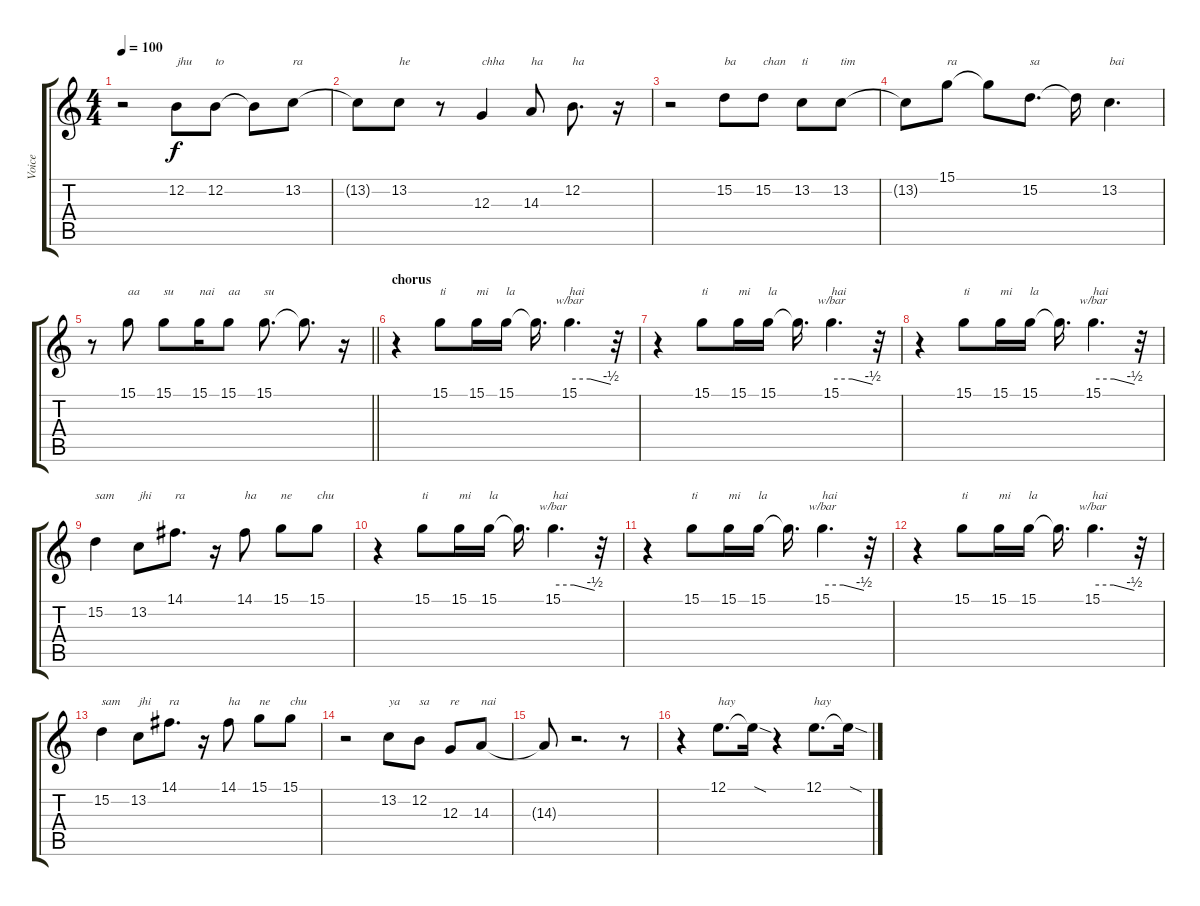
\track ("Voice" "Voice") {instrument lead2sawtooth}
\staff {score tabs}
\tuning (E4 B3 G3 D3 A2 E2) {hide}
\ts (4 4)
\tempo 100
\clef g2
\ks c
r.2{dy f} 12.2.8{txt "jhu"} 12.2.8{txt "to"} 12.2{t}.8 13.2.8{txt "ra"} |
13.2{t}.8 13.2.8{txt "he"} r.8 12.3.4{txt "chha"} 14.3.8{txt "ha"} 12.2.8{d txt "ha"} r.16 |
r.2 15.2.8{txt "ba"} 15.2.8{txt "chan"} 13.2.8{txt "ti"} 13.2.8{txt "tim"} |
13.2{t}.8 15.1.8{txt "ra"} 15.1{t}.8 15.2.8{d txt "sa"} 15.2{t}.16 13.2.4{d txt "bai"} |
\barLineRight lightlight
r.8 15.1.8{txt "aa"} 15.1.8{txt "su"} 15.1.16{txt "nai"} 15.1.8{txt "aa"} 15.1.8{d txt "su"} 15.1{t}.8{d} r.16 |
\section ("" "chorus")
r.4 15.1.8{txt "ti"} 15.1.16{txt "mi"} 15.1.16{txt "la"} 15.1{t}.16{d} 15.1.4{d tbe (custom default 0 0 30 0 60 -2) txt "hai"} r.32 |
r.4 15.1.8{txt "ti"} 15.1.16{txt "mi"} 15.1.16{txt "la"} 15.1{t}.16{d} 15.1.4{d tbe (custom default 0 0 30 0 60 -2) txt "hai"} r.32 |
r.4 15.1.8{txt "ti"} 15.1.16{txt "mi"} 15.1.16{txt "la"} 15.1{t}.16{d} 15.1.4{d tbe (custom default 0 0 30 0 60 -2) txt "hai"} r.32 |
15.2.4{txt "sam"} 13.2.8{txt "jhi"} 14.1.8{d txt "ra"} r.16 14.1.8{txt "ha"} 15.1.8{txt "ne"} 15.1.8{txt "chu"} |
r.4 15.1.8{txt "ti"} 15.1.16{txt "mi"} 15.1.16{txt "la"} 15.1{t}.16{d} 15.1.4{d tbe (custom default 0 0 30 0 60 -2) txt "hai"} r.32 |
r.4 15.1.8{txt "ti"} 15.1.16{txt "mi"} 15.1.16{txt "la"} 15.1{t}.16{d} 15.1.4{d tbe (custom default 0 0 30 0 60 -2) txt "hai"} r.32 |
r.4 15.1.8{txt "ti"} 15.1.16{txt "mi"} 15.1.16{txt "la"} 15.1{t}.16{d} 15.1.4{d tbe (custom default 0 0 30 0 60 -2) txt "hai"} r.32 |
15.2.4{txt "sam"} 13.2.8{txt "jhi"} 14.1.8{d txt "ra"} r.16 14.1.8{txt "ha"} 15.1.8{txt "ne"} 15.1.8{txt "chu"} |
r.2 13.2.8{txt "ya"} 12.2.8{txt "sa"} 12.3.8{txt "re"} 14.3.8{txt "nai"} |
14.3{t}.8 r.2{d} r.8 |
r.4 12.1.8{d txt "hay"} 12.1{sod t}.16 r.4 12.1.8{d txt "hay"} 12.1{sod t}.16
